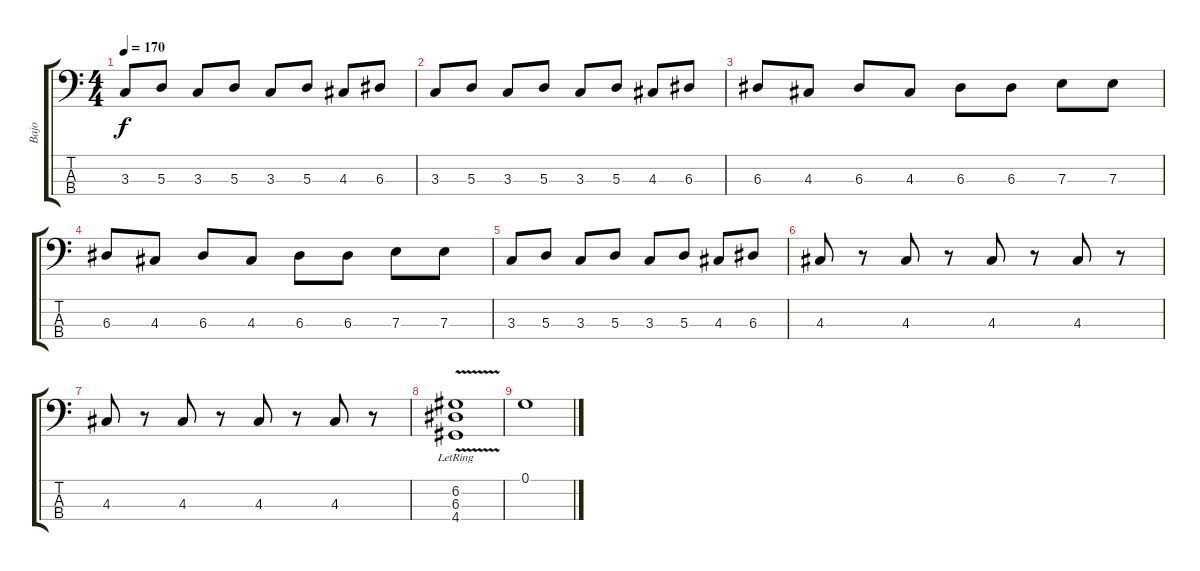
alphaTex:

\track ("Bajo" "Bajo") {instrument electricbasspick}
\staff {score tabs}
\tuning (G2 D2 A1 E1) {hide}
\ts (4 4)
\tempo 170
\clef f4
\ks c
3.3.8{dy f} 5.3.8 3.3.8 5.3.8 3.3.8 5.3.8 4.3.8 6.3.8 |
3.3.8 5.3.8 3.3.8 5.3.8 3.3.8 5.3.8 4.3.8 6.3.8 |
6.3.8 4.3.8 6.3.8 4.3.8 6.3.8 6.3.8 7.3.8 7.3.8 |
6.3.8 4.3.8 6.3.8 4.3.8 6.3.8 6.3.8 7.3.8 7.3.8 |
3.3.8 5.3.8 3.3.8 5.3.8 3.3.8 5.3.8 4.3.8 6.3.8 |
4.3.8 r.8 4.3.8 r.8 4.3.8 r.8 4.3.8 r.8 |
4.3.8 r.8 4.3.8 r.8 4.3.8 r.8 4.3.8 r.8 |
(6.2 6.3 4.4{v lr}).1{volume 5} |
0.1.1
